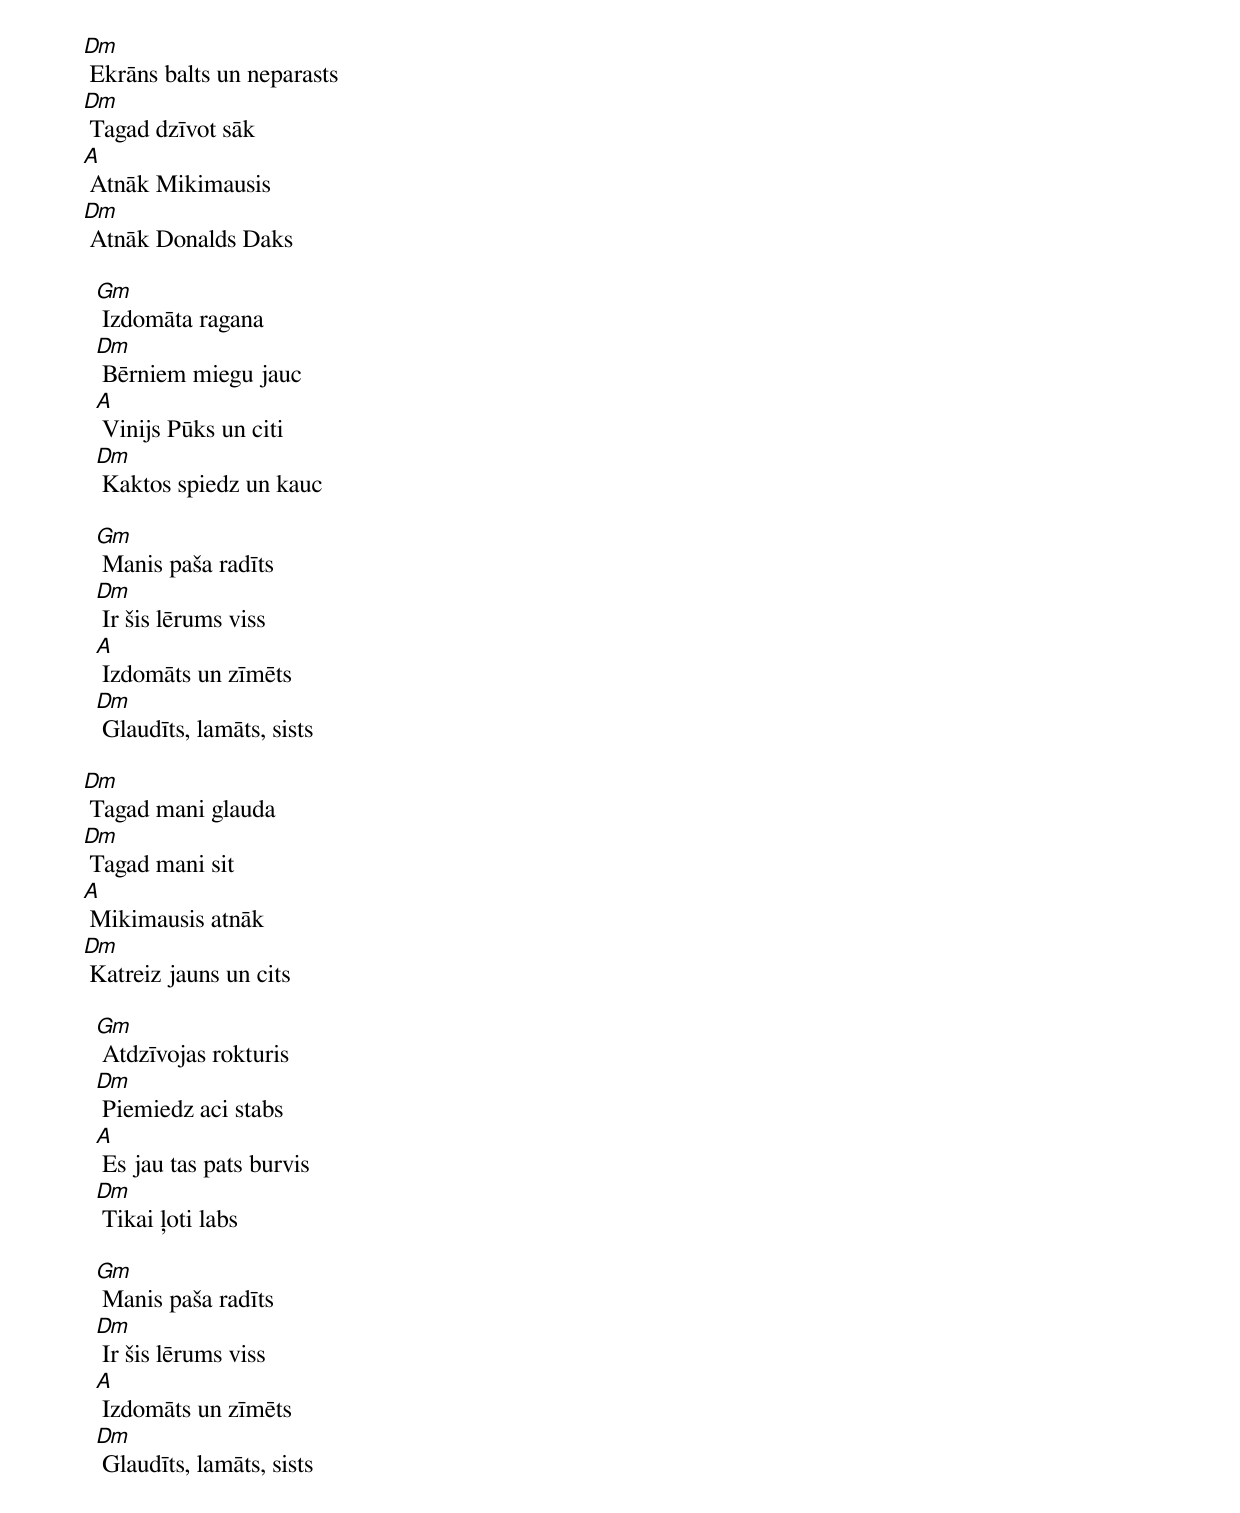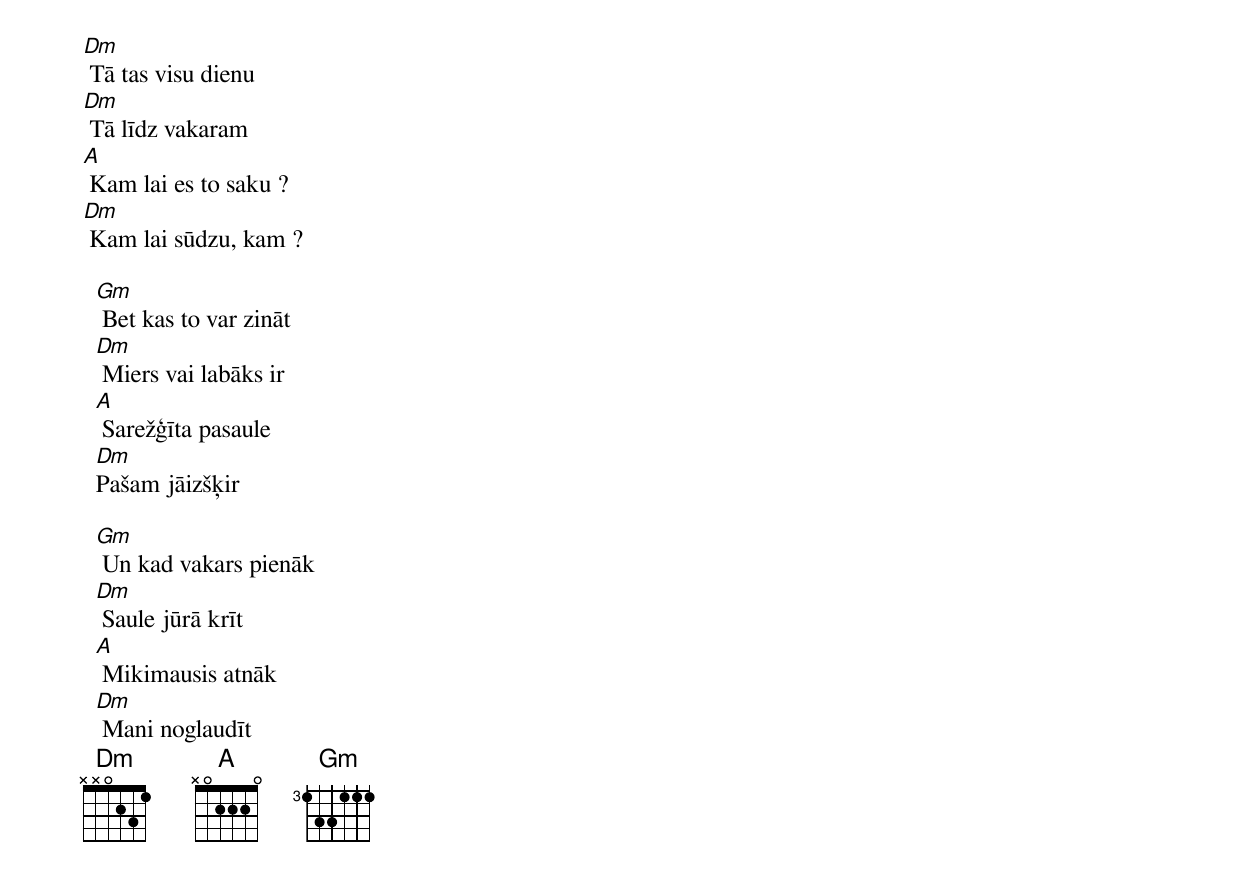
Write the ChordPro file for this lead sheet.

[Dm] Ekrāns balts un neparasts
[Dm] Tagad dzīvot sāk
[A] Atnāk Mikimausis
[Dm] Atnāk Donalds Daks

  [Gm] Izdomāta ragana
  [Dm] Bērniem miegu jauc
  [A] Vinijs Pūks un citi
  [Dm] Kaktos spiedz un kauc

  [Gm] Manis paša radīts
  [Dm] Ir šis lērums viss
  [A] Izdomāts un zīmēts
  [Dm] Glaudīts, lamāts, sists

[Dm] Tagad mani glauda
[Dm] Tagad mani sit
[A] Mikimausis atnāk
[Dm] Katreiz jauns un cits

  [Gm] Atdzīvojas rokturis
  [Dm] Piemiedz aci stabs
  [A] Es jau tas pats burvis
  [Dm] Tikai ļoti labs

  [Gm] Manis paša radīts
  [Dm] Ir šis lērums viss
  [A] Izdomāts un zīmēts
  [Dm] Glaudīts, lamāts, sists

[Dm] Tā tas visu dienu
[Dm] Tā līdz vakaram
[A] Kam lai es to saku ?
[Dm] Kam lai sūdzu, kam ?

  [Gm] Bet kas to var zināt
  [Dm] Miers vai labāks ir
  [A] Sarežģīta pasaule
  [Dm]Pašam jāizšķir

  [Gm] Un kad vakars pienāk
  [Dm] Saule jūrā krīt
  [A] Mikimausis atnāk
  [Dm] Mani noglaudīt
